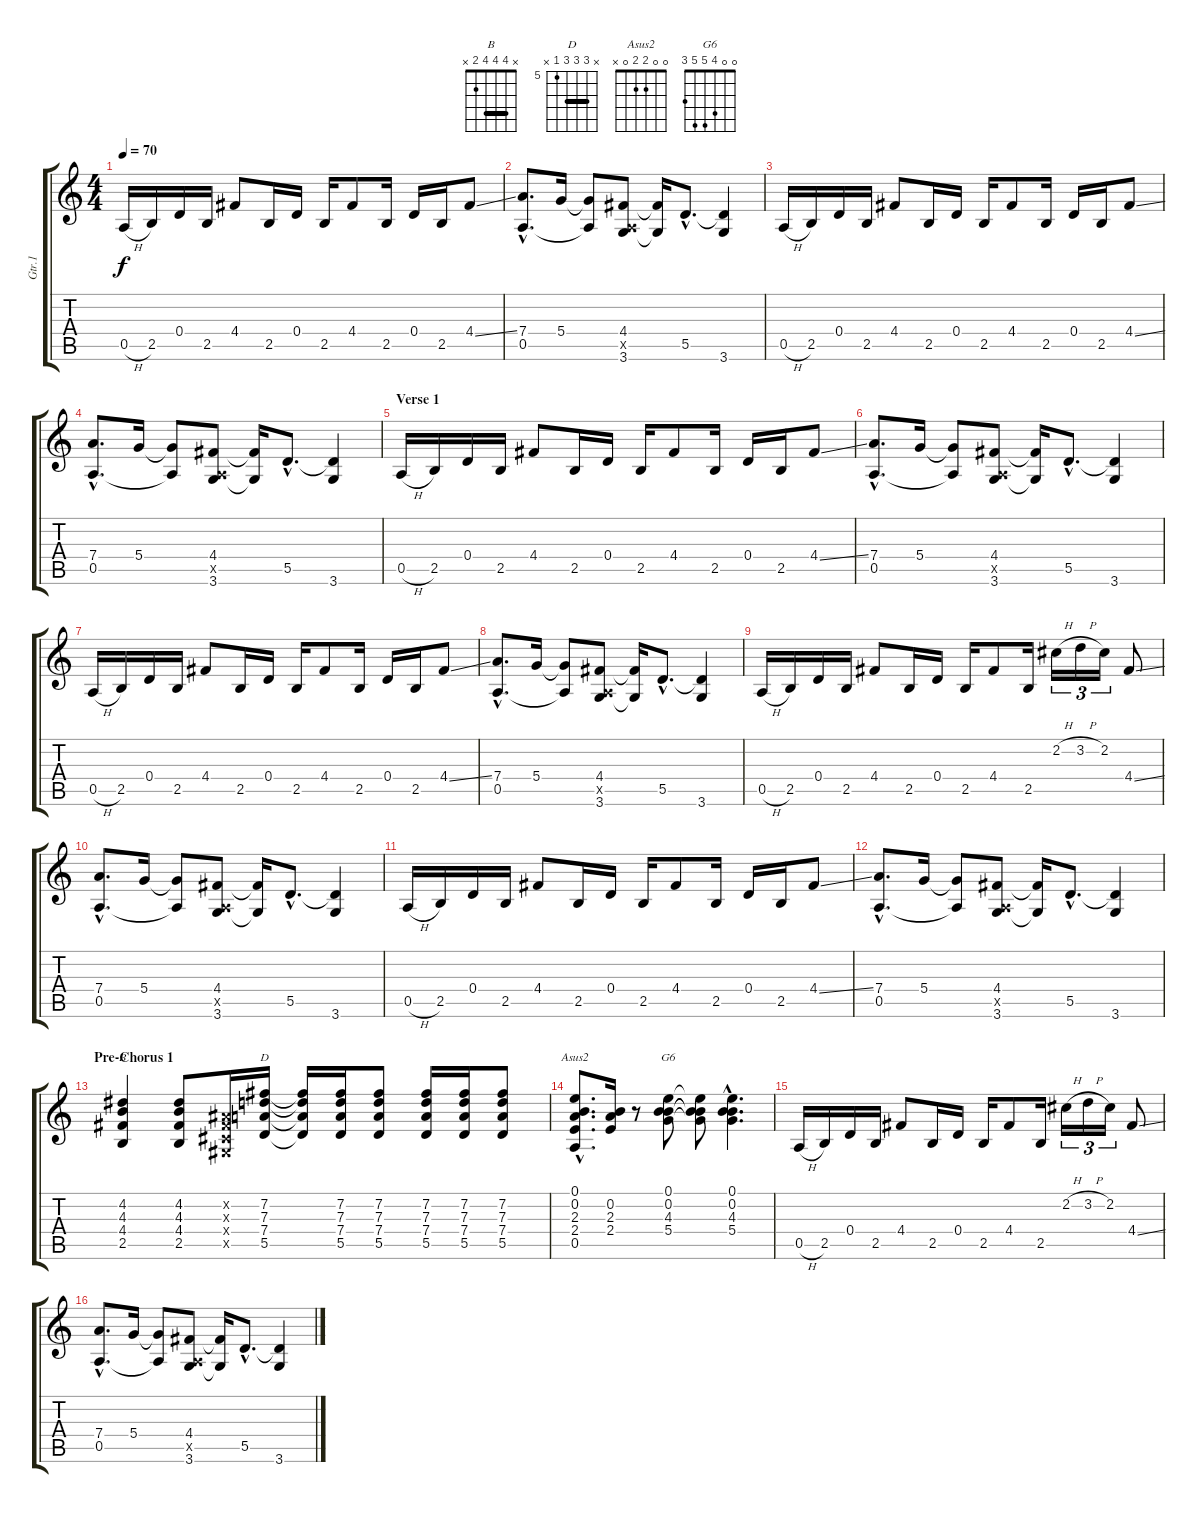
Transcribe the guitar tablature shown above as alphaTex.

\track ("Gtr.1" "Gtr.1") {instrument acousticguitarsteel}
\staff {score tabs}
\tuning (E4 B3 G3 D3 A2 E2) {hide}
\chord ("B" x 4 4 4 2 x) {barre 4}
\chord ("D" x 7 7 7 5 x) {firstfret 5 barre 7}
\chord ("Asus2" 0 0 2 2 0 x)
\chord ("G6" 0 0 4 5 5 3)
\ts (4 4)
\tempo 70
\clef g2
\ks c
0.5{h}.16{dy f instrument acousticguitarsteel} 2.5.16 0.4.16 2.5.16 4.4.8 2.5.16 0.4.16 2.5.16 4.4.8 2.5.16 0.4.16 2.5.16 4.4{ss}.8 |
(7.4{hac} 0.5{hac}).8{d} 5.4.16 (5.4{t} 0.5{t}).8 (4.4 0.5{x} 3.6).8 (4.4{t} 3.6{t}).16 5.5{hac}.8{d} (5.5{t} 3.6).4 |
0.5{h}.16 2.5.16 0.4.16 2.5.16 4.4.8 2.5.16 0.4.16 2.5.16 4.4.8 2.5.16 0.4.16 2.5.16 4.4{ss}.8 |
(7.4{hac} 0.5{hac}).8{d} 5.4.16 (5.4{t} 0.5{t}).8 (4.4 0.5{x} 3.6).8 (4.4{t} 3.6{t}).16 5.5{hac}.8{d} (5.5{t} 3.6).4 |
\section ("" "Verse 1")
0.5{h}.16 2.5.16 0.4.16 2.5.16 4.4.8 2.5.16 0.4.16 2.5.16 4.4.8 2.5.16 0.4.16 2.5.16 4.4{ss}.8 |
(7.4{hac} 0.5{hac}).8{d} 5.4.16 (5.4{t} 0.5{t}).8 (4.4 0.5{x} 3.6).8 (4.4{t} 3.6{t}).16 5.5{hac}.8{d} (5.5{t} 3.6).4 |
0.5{h}.16 2.5.16 0.4.16 2.5.16 4.4.8 2.5.16 0.4.16 2.5.16 4.4.8 2.5.16 0.4.16 2.5.16 4.4{ss}.8 |
(7.4{hac} 0.5{hac}).8{d} 5.4.16 (5.4{t} 0.5{t}).8 (4.4 0.5{x} 3.6).8 (4.4{t} 3.6{t}).16 5.5{hac}.8{d} (5.5{t} 3.6).4 |
0.5{h}.16 2.5.16 0.4.16 2.5.16 4.4.8 2.5.16 0.4.16 2.5.16 4.4.8 2.5.16 2.2{h}.16{tu (3 2)} 3.2{h}.16{tu (3 2)} 2.2.16{tu (3 2)} 4.4{ss}.8 |
(7.4{hac} 0.5{hac}).8{d} 5.4.16 (5.4{t} 0.5{t}).8 (4.4 0.5{x} 3.6).8 (4.4{t} 3.6{t}).16 5.5{hac}.8{d} (5.5{t} 3.6).4 |
0.5{h}.16 2.5.16 0.4.16 2.5.16 4.4.8 2.5.16 0.4.16 2.5.16 4.4.8 2.5.16 0.4.16 2.5.16 4.4{ss}.8 |
(7.4{hac} 0.5{hac}).8{d} 5.4.16 (5.4{t} 0.5{t}).8 (4.4 0.5{x} 3.6).8 (4.4{t} 3.6{t}).16 5.5{hac}.8{d} (5.5{t} 3.6).4 |
\section ("" "Pre-Chorus 1")
(4.2 4.3 4.4 2.5).4{ch "B"} (4.2 4.3 4.4 2.5).8 (-1.2{x} -1.3{x} -1.4{x} -1.5{x}).16 (7.2 7.3 7.4 5.5).16{ch "D"} (7.2{t} 7.3{t} 7.4{t} 5.5{t}).16 (7.2 7.3 7.4 5.5).16 (7.2 7.3 7.4 5.5).8 (7.2 7.3 7.4 5.5).16 (7.2 7.3 7.4 5.5).16 (7.2 7.3 7.4 5.5).8 |
(0.1{hac} 0.2{hac} 2.3{hac} 2.4{hac} 0.5{hac}).8{d ch "Asus2"} (0.2 2.3 2.4).16 r.8 (0.1 0.2 4.3 5.4).8{ch "G6"} (0.1{t} 0.2{t} 4.3{t} 5.4{t}).8 (0.1{hac} 0.2{hac} 4.3{hac} 5.4{hac}).4{d} |
0.5{h}.16 2.5.16 0.4.16 2.5.16 4.4.8 2.5.16 0.4.16 2.5.16 4.4.8 2.5.16 2.2{h}.16{tu (3 2)} 3.2{h}.16{tu (3 2)} 2.2.16{tu (3 2)} 4.4{ss}.8 |
(7.4{hac} 0.5{hac}).8{d} 5.4.16 (5.4{t} 0.5{t}).8 (4.4 0.5{x} 3.6).8 (4.4{t} 3.6{t}).16 5.5{hac}.8{d} (5.5{t} 3.6).4
